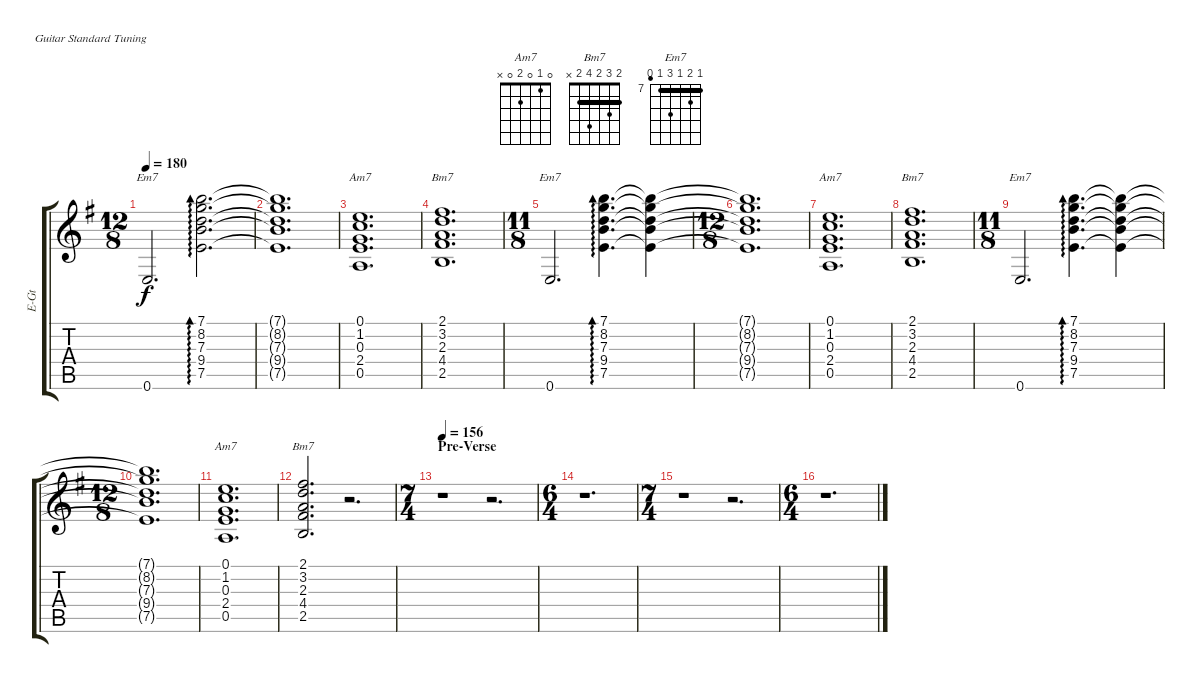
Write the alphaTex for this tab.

\defaultSystemsLayout 4
\bracketExtendMode groupsimilarinstruments
\otherSystemsTrackNameOrientation horizontal
\track ("Clean Guitar" "E-Gt") {multiBarRest instrument electricguitarclean}
\staff {score tabs}
\tuning (E4 B3 G3 D3 A2 E2)
\chord ("Am7" 0 1 0 2 0 x) {showfingering false}
\chord ("Bm7" 2 3 2 4 2 x) {showfingering false barre (2 2)}
\chord ("Em7" 7 8 7 9 7 6) {firstfret 7 showfingering false barre (7 7)}
\ts (12 8)
\tempo 180
\clef g2
\ks g
0.6{acc forcenatural}.2{d ch "Em7" dy f beam Up} (7.1{acc forcenatural} 8.2{acc forcenatural} 7.3{acc forcenatural} 9.4{acc forcenatural} 7.5{acc forcenatural}).2{d ad 0 beam Down} |
(7.5{t acc forcenatural} 9.4{t acc forcenatural} 7.3{t acc forcenatural} 8.2{t acc forcenatural} 7.1{t acc forcenatural}).1{d beam Down} |
(0.1{acc forcenatural} 1.2{acc forcenatural} 0.3{acc forcenatural} 2.4{acc forcenatural} 0.5{acc forcenatural}).1{d ch "Am7" beam Up} |
(2.5{acc forcenatural} 4.4{acc #} 2.3{acc forcenatural} 3.2{acc forcenatural} 2.1{acc #}).1{d ch "Bm7" beam Up} |
\ts (11 8)
\beaming (8 3 3 3 2)
0.6{acc forcenatural}.2{d ch "Em7" beam Up} (7.5{acc forcenatural} 9.4{acc forcenatural} 7.3{acc forcenatural} 8.2{acc forcenatural} 7.1{acc forcenatural}).4{d ad 0 beam Down} (7.5{t acc forcenatural} 9.4{t acc forcenatural} 7.3{t acc forcenatural} 8.2{t acc forcenatural} 7.1{t acc forcenatural}).4{beam Down} |
\ts (12 8)
\beaming (8 3 3 3 3)
(7.5{t acc forcenatural} 9.4{t acc forcenatural} 7.3{t acc forcenatural} 8.2{t acc forcenatural} 7.1{t acc forcenatural}).1{d beam Down} |
(0.1{acc forcenatural} 1.2{acc forcenatural} 0.3{acc forcenatural} 2.4{acc forcenatural} 0.5{acc forcenatural}).1{d ch "Am7" beam Up} |
(2.5{acc forcenatural} 4.4{acc #} 2.3{acc forcenatural} 3.2{acc forcenatural} 2.1{acc #}).1{d ch "Bm7" beam Up} |
\ts (11 8)
\beaming (8 3 3 3 3)
0.6{acc forcenatural}.2{d ch "Em7" beam Up} (7.5{acc forcenatural} 9.4{acc forcenatural} 7.3{acc forcenatural} 8.2{acc forcenatural} 7.1{acc forcenatural}).4{d ad 0 beam Down} (7.5{t acc forcenatural} 9.4{t acc forcenatural} 7.3{t acc forcenatural} 8.2{t acc forcenatural} 7.1{t acc forcenatural}).4{beam Down} |
\ts (12 8)
\beaming (8 3 3 3 3)
(7.5{t acc forcenatural} 9.4{t acc forcenatural} 7.3{t acc forcenatural} 8.2{t acc forcenatural} 7.1{t acc forcenatural}).1{d beam Down} |
(0.1{acc forcenatural} 1.2{acc forcenatural} 0.3{acc forcenatural} 2.4{acc forcenatural} 0.5{acc forcenatural}).1{d ch "Am7" beam Up} |
(2.5{acc forcenatural} 4.4{acc #} 2.3{acc forcenatural} 3.2{acc forcenatural} 2.1{acc #}).2{d ch "Bm7" beam Up} r.2{d beam Up} |
\ts (7 4)
\beaming (8 2 2 2 2 2 2 2)
\section ("" "Pre-Verse")
\tempo (156 0.00625)
r.1{beam Down} r.2{d beam Down} |
\ts (6 4)
\beaming (8 2 2 2 2 2 2 2)
r.1{d beam Down} |
\ts (7 4)
\beaming (8 2 2 2 2 2 2 2)
r.1{beam Down} r.2{d beam Down} |
\ts (6 4)
\beaming (8 2 2 2 2 2 2 2)
r.1{d beam Down}
